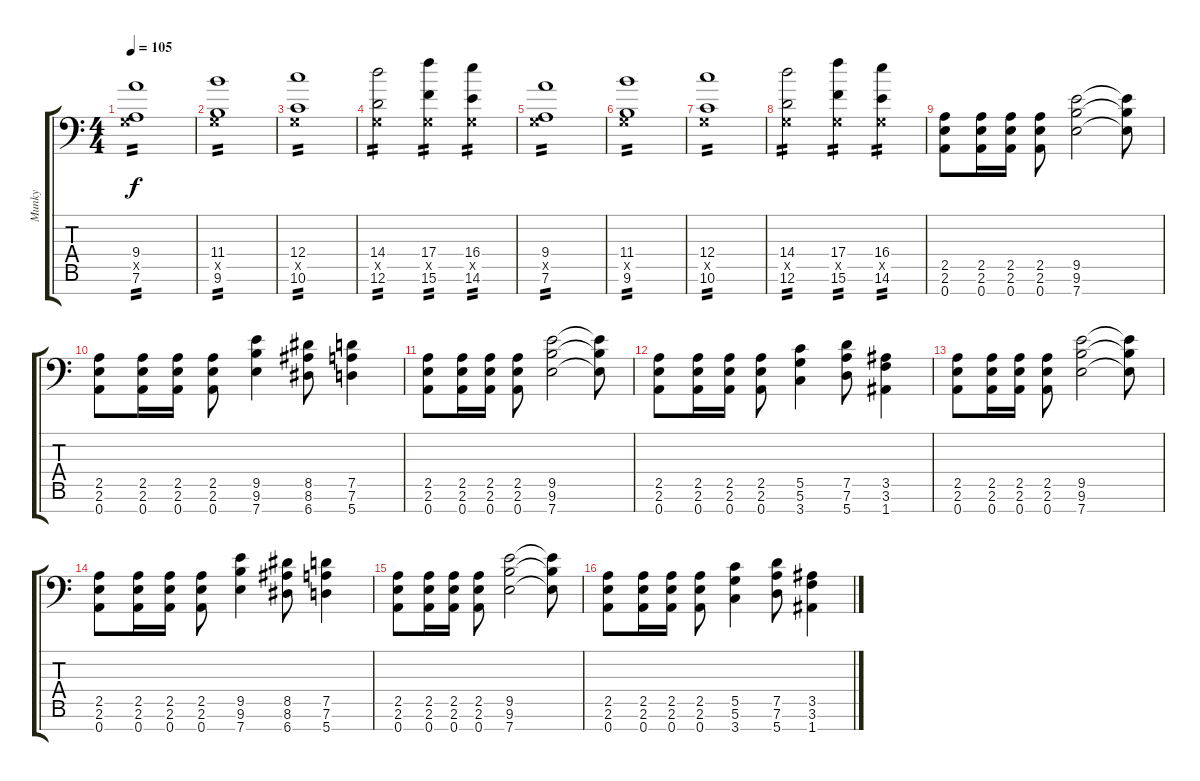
\track ("Munky" "Munky") {instrument distortionguitar}
\staff {score tabs}
\tuning (D4 A3 F3 C3 G2 D2 A1) {hide}
\ts (4 4)
\tempo 105
\clef f4
\ks c
(9.4 0.5{x} 7.6).1{tp 2 dy f} |
(11.4 0.5{x} 9.6).1{tp 2} |
(12.4 0.5{x} 10.6).1{tp 2} |
(14.4 0.5{x} 12.6).2{tp 2} (17.4 0.5{x} 15.6).4{tp 2} (16.4 0.5{x} 14.6).4{tp 2} |
(9.4 0.5{x} 7.6).1{tp 2} |
(11.4 0.5{x} 9.6).1{tp 2} |
(12.4 0.5{x} 10.6).1{tp 2} |
(14.4 0.5{x} 12.6).2{tp 2} (17.4 0.5{x} 15.6).4{tp 2} (16.4 0.5{x} 14.6).4{tp 2} |
(2.5 2.6 0.7).8{instrument distortionguitar} (2.5 2.6 0.7).16 (2.5 2.6 0.7).16 (2.5 2.6 0.7).8 (9.5 9.6 7.7).2 (9.5{t} 9.6{t} 7.7{t}).8 |
(2.5 2.6 0.7).8{instrument distortionguitar} (2.5 2.6 0.7).16 (2.5 2.6 0.7).16 (2.5 2.6 0.7).8 (9.5 9.6 7.7).4 (8.5 8.6 6.7).8 (7.5 7.6 5.7).4 |
(2.5 2.6 0.7).8{instrument distortionguitar} (2.5 2.6 0.7).16 (2.5 2.6 0.7).16 (2.5 2.6 0.7).8 (9.5 9.6 7.7).2 (9.5{t} 9.6{t} 7.7{t}).8 |
(2.5 2.6 0.7).8{instrument distortionguitar} (2.5 2.6 0.7).16 (2.5 2.6 0.7).16 (2.5 2.6 0.7).8 (5.5 5.6 3.7).4 (7.5 7.6 5.7).8 (3.5 3.6 1.7).4 |
(2.5 2.6 0.7).8{instrument distortionguitar} (2.5 2.6 0.7).16 (2.5 2.6 0.7).16 (2.5 2.6 0.7).8 (9.5 9.6 7.7).2 (9.5{t} 9.6{t} 7.7{t}).8 |
(2.5 2.6 0.7).8{instrument distortionguitar} (2.5 2.6 0.7).16 (2.5 2.6 0.7).16 (2.5 2.6 0.7).8 (9.5 9.6 7.7).4 (8.5 8.6 6.7).8 (7.5 7.6 5.7).4 |
(2.5 2.6 0.7).8{instrument distortionguitar} (2.5 2.6 0.7).16 (2.5 2.6 0.7).16 (2.5 2.6 0.7).8 (9.5 9.6 7.7).2 (9.5{t} 9.6{t} 7.7{t}).8 |
(2.5 2.6 0.7).8{instrument distortionguitar} (2.5 2.6 0.7).16 (2.5 2.6 0.7).16 (2.5 2.6 0.7).8 (5.5 5.6 3.7).4 (7.5 7.6 5.7).8 (3.5 3.6 1.7).4
